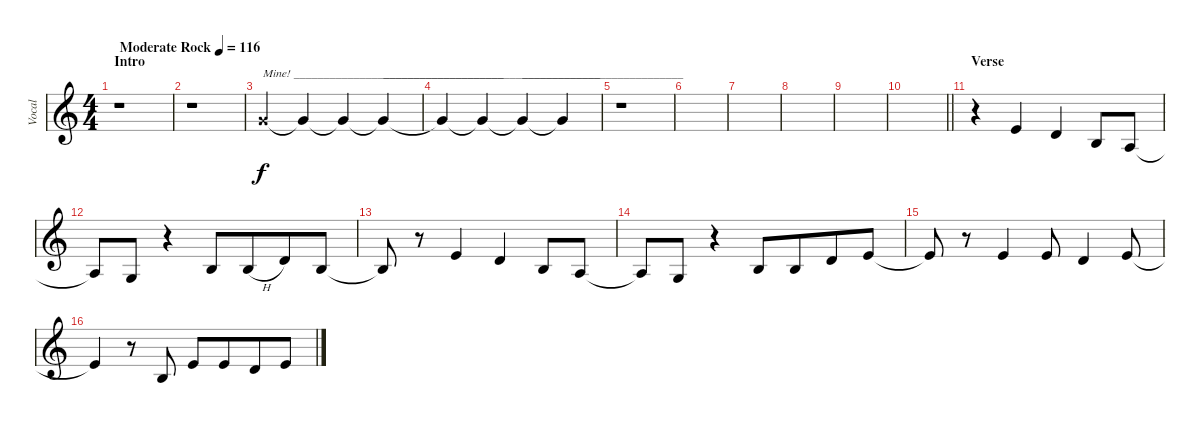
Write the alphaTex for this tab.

\track ("Vocal" "Vocal") {instrument violin}
\staff {score}
\tuning (E4 B3 G3 D3 A2 D2) {hide}
\ts (4 4)
\section ("" "Intro")
\tempo (116 "Moderate Rock")
\clef g2
\ks c
r.1{dy f instrument violin} |
r.1 |
3.1{x}.4{txt "Mine! ___________________________________"} 3.1{t}.4 3.1{t}.4 3.1{t}.4{txt "__________________________________________________"} |
3.1{t}.4 3.1{t}.4 3.1{t}.4{txt "_____________"} 3.1{t}.4 |
r.1 |
|
|
|
|
\barLineRight lightlight
|
\section ("" "Verse")
r.4 0.1.4 3.2.4 0.2.8{beam Up} 2.3.8{beam Up} |
2.3{t}.8 0.3.8 r.4 0.2.8 0.2{h}.8{beam merge} 3.2.8 0.2.8 |
0.2{t}.8 r.8 0.1.4 3.2.4 0.2.8 2.3.8 |
2.3{t}.8 0.3.8 r.4 0.2.8 0.2.8{beam merge} 3.2.8 0.1.8 |
0.1{t}.8 r.8 0.1.4 0.1.8 3.2.4 0.1.8 |
0.1{t}.4 r.8 0.2.8 0.1.8 0.1.8{beam merge} 3.2.8 0.1.8
